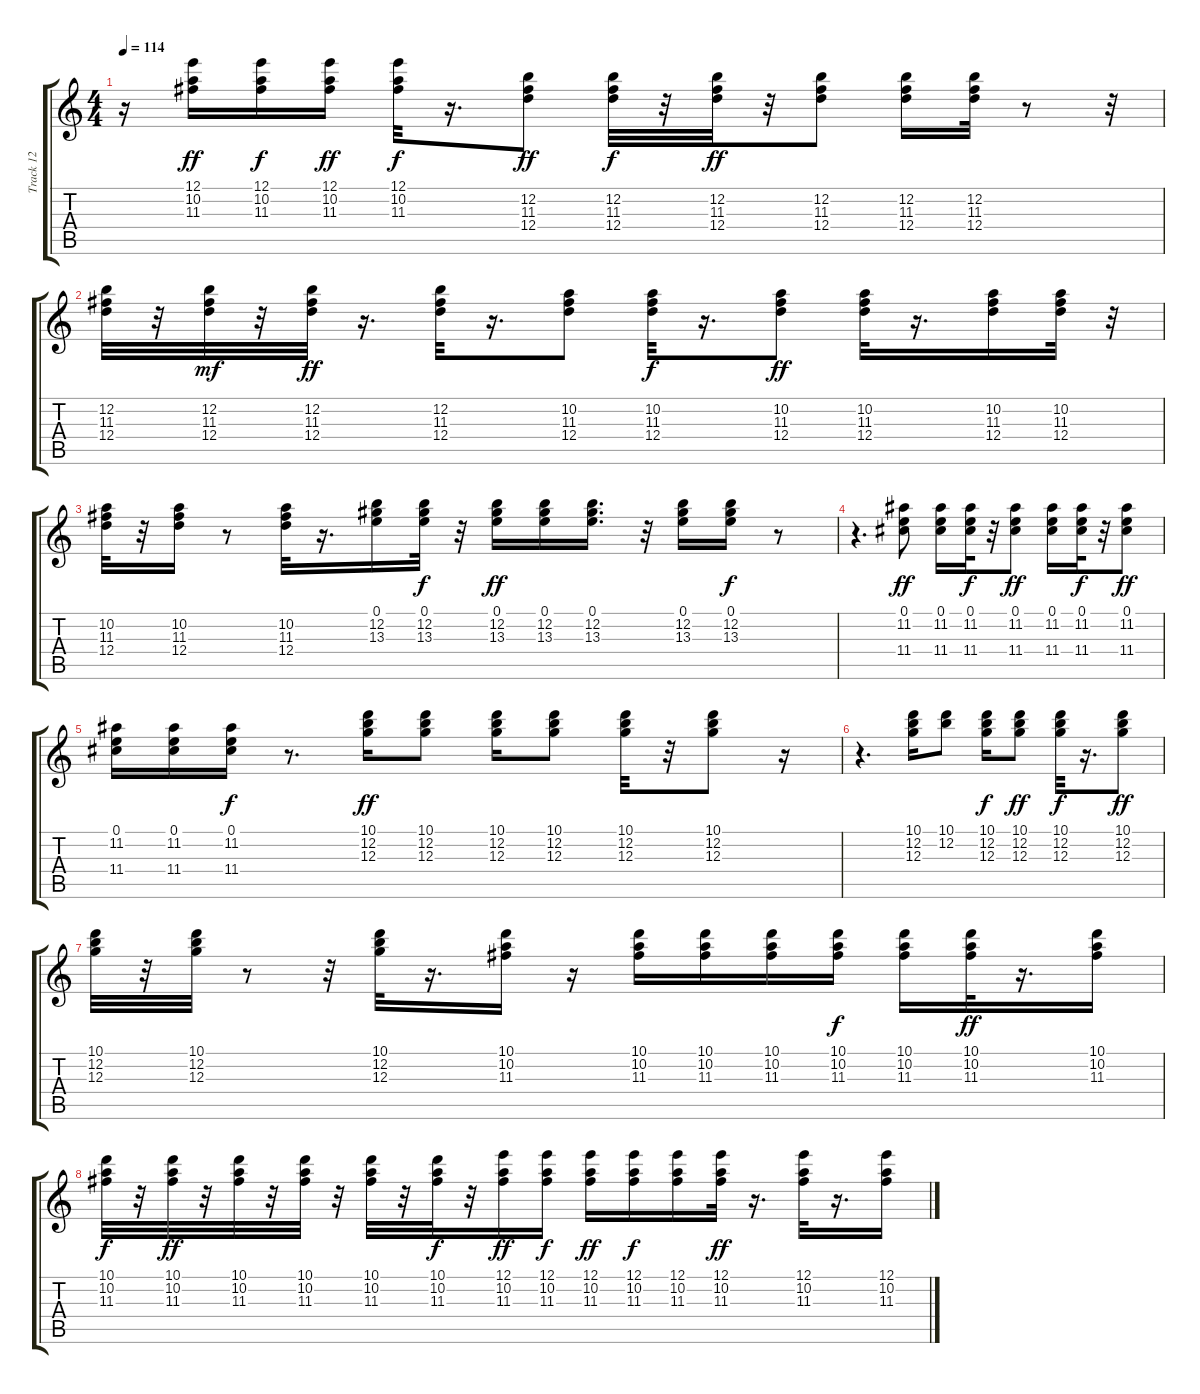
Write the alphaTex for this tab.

\track ("Track 12" "Track 12") {instrument electricguitarclean}
\staff {score tabs}
\tuning (E4 B3 G3 D3 A2 E2) {hide}
\ts (4 4)
\tempo 114
\clef g2
\ks c
r.16{dy ff} (12.1 10.2 11.3).16 (12.1 10.2 11.3).16{dy f} (12.1 10.2 11.3).16{dy ff} (12.1 10.2 11.3).32{dy f} r.16{d} (12.2 11.3 12.4).8{dy ff} (12.2 11.3 12.4).32{dy f} r.32 (12.2 11.3 12.4).32{dy ff} r.32 (12.2 11.3 12.4).8 (12.2 11.3 12.4).16 (12.2 11.3 12.4).32 r.8 r.32 |
(12.2 11.3 12.4).32 r.32 (12.2 11.3 12.4).32{dy mf} r.32 (12.2 11.3 12.4).32{dy ff} r.16{d} (12.2 11.3 12.4).32 r.16{d} (10.2 11.3 12.4).8 (10.2 11.3 12.4).32{dy f} r.16{d} (10.2 11.3 12.4).8{dy ff} (10.2 11.3 12.4).32 r.16{d} (10.2 11.3 12.4).16 (10.2 11.3 12.4).32 r.32 |
(10.2 11.3 12.4).32 r.32 (10.2 11.3 12.4).16 r.8 (10.2 11.3 12.4).32 r.16{d} (0.1 12.2 13.3).16 (0.1 12.2 13.3).32{dy f} r.32 (0.1 12.2 13.3).16{dy ff} (0.1 12.2 13.3).16 (0.1 12.2 13.3).16{d} r.32 (0.1 12.2 13.3).16 (0.1 12.2 13.3).16{dy f} r.8 |
r.4{d} (0.1 11.2 11.4).8{dy ff} (0.1 11.2 11.4).16 (0.1 11.2 11.4).32{dy f} r.32 (0.1 11.2 11.4).8{dy ff} (0.1 11.2 11.4).16 (0.1 11.2 11.4).32{dy f} r.32 (0.1 11.2 11.4).8{dy ff} |
(0.1 11.2 11.4).16 (0.1 11.2 11.4).16 (0.1 11.2 11.4).16{dy f} r.8{d} (10.1 12.2 12.3).16{dy ff} (10.1 12.2 12.3).8 (10.1 12.2 12.3).16 (10.1 12.2 12.3).8 (10.1 12.2 12.3).32 r.32 (10.1 12.2 12.3).8 r.16 |
r.4{d} (10.1 12.2 12.3).16 (10.1 12.2).8 (10.1 12.2 12.3).16{dy f} (10.1 12.2 12.3).8{dy ff} (10.1 12.2 12.3).32{dy f} r.16{d} (10.1 12.2 12.3).8{dy ff} |
(10.1 12.2 12.3).32 r.32 (10.1 12.2 12.3).32 r.8 r.32 (10.1 12.2 12.3).32 r.16{d} (10.1 10.2 11.3).16 r.16 (10.1 10.2 11.3).16 (10.1 10.2 11.3).16 (10.1 10.2 11.3).16 (10.1 10.2 11.3).16{dy f} (10.1 10.2 11.3).16 (10.1 10.2 11.3).32{dy ff} r.16{d} (10.1 10.2 11.3).16 |
(10.1 10.2 11.3).32{dy f} r.32 (10.1 10.2 11.3).32{dy ff} r.32 (10.1 10.2 11.3).32 r.32 (10.1 10.2 11.3).32 r.32 (10.1 10.2 11.3).32 r.32 (10.1 10.2 11.3).32{dy f} r.32 (12.1 10.2 11.3).16{dy ff} (12.1 10.2 11.3).16{dy f} (12.1 10.2 11.3).16{dy ff} (12.1 10.2 11.3).16{dy f} (12.1 10.2 11.3).16 (12.1 10.2 11.3).32{dy ff} r.16{d} (12.1 10.2 11.3).32 r.16{d} (12.1 10.2 11.3).16
